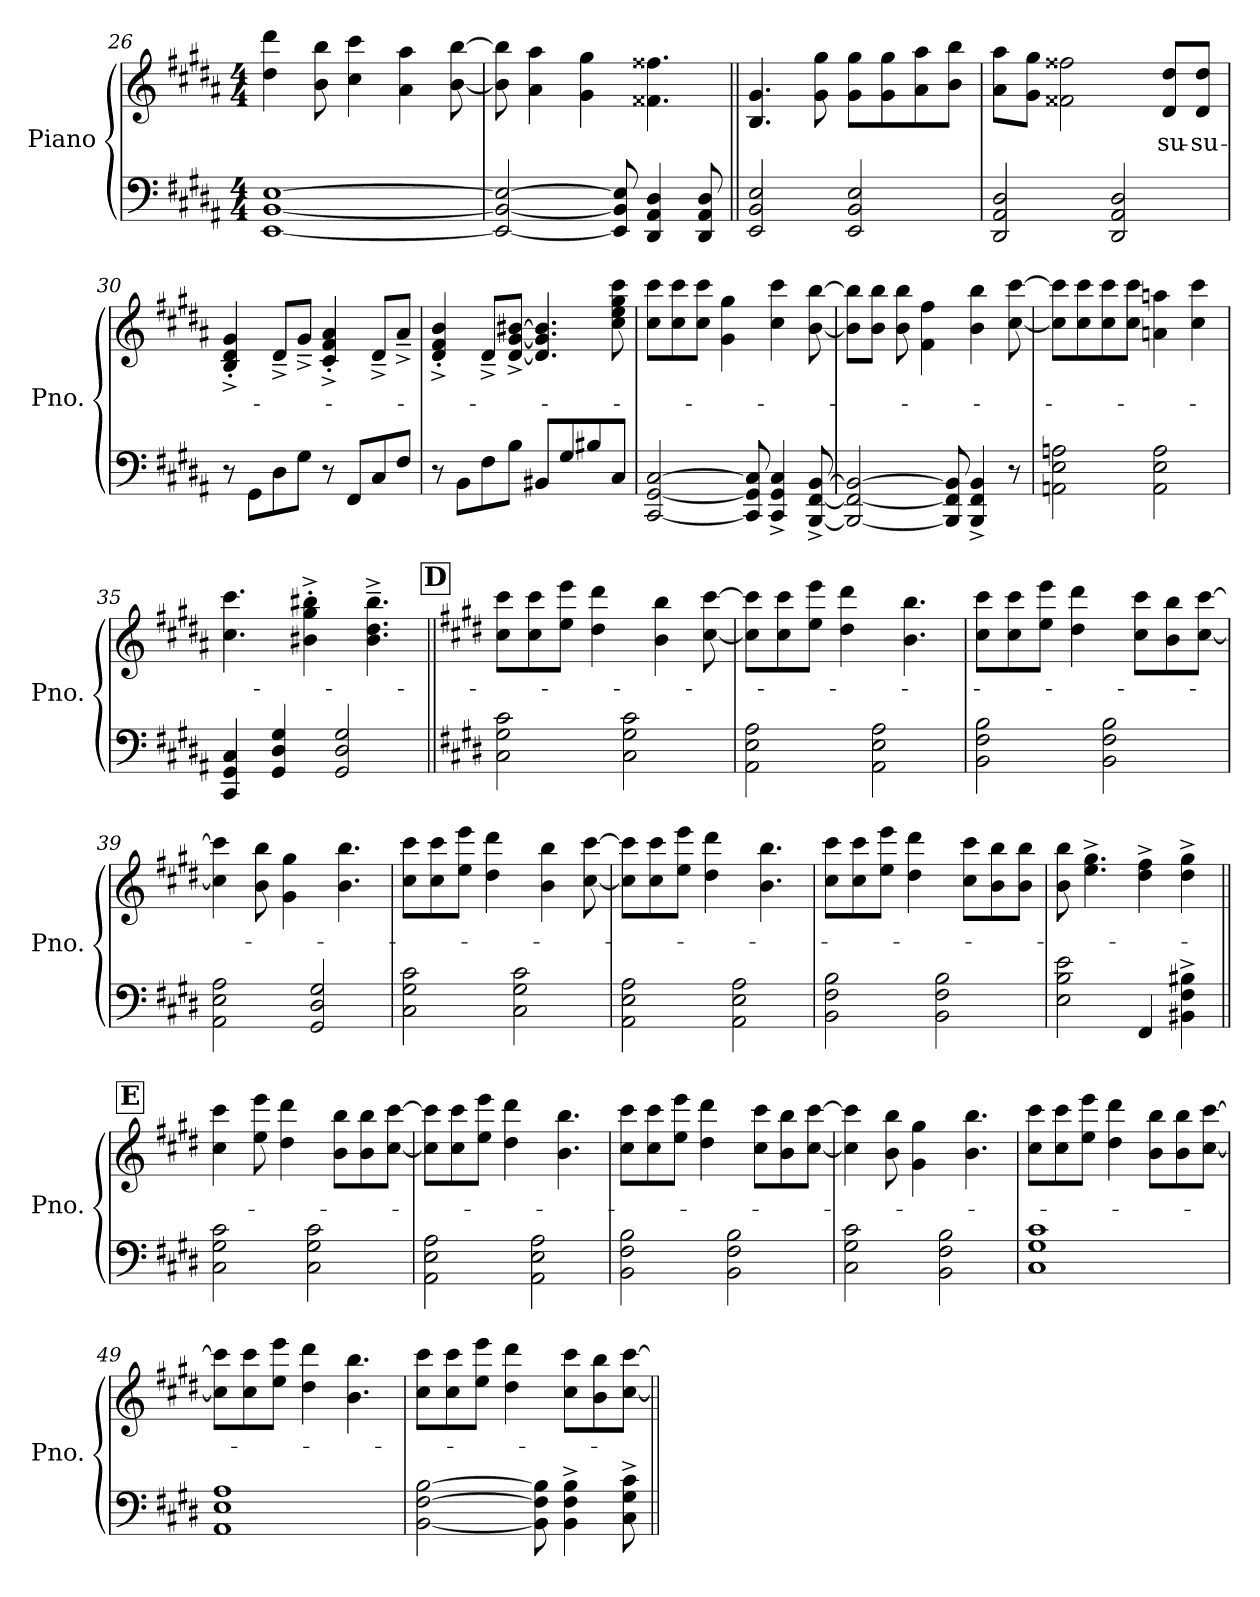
**kern	**kern	**text
*part1	*part1	*part1
*staff2	*staff1	*staff1
*I"Piano	*	*
*I'Pno.	*	*
!!LO:PB:g=z
*clefF4	*clefG2	*
*k[f#c#g#d#a#]	*k[f#c#g#d#a#]	*
*B:	*B:	*
*M4/4	*M4/4	*
=26	=26	=26
[1EE [1BB [1E	4dd#\ 4ddd#\	.
.	8b\ 8bb\	.
.	4cc#\ 4ccc#\	.
.	4a#\ 4aa#\	.
.	[8b\ [8bb\	.
=27	=27	=27
2EE/_ 2BB/_ 2E/_	8b\] 8bb\]	.
.	4a#\ 4aa#\	.
.	4g#\ 4gg#\	.
8EE/] 8BB/] 8E/]	.	.
4DD#/ 4AA#/ 4D#/	4.f##X\ 4.ff##X\	.
8DD#/ 8AA#/ 8D#/	.	.
=28||	=28||	=28||
2EE/ 2BB/ 2E/	4.B/ 4.g#/	.
.	8g#\ 8gg#\	.
2EE/ 2BB/ 2E/	8g#\ 8gg#\L	.
.	8g#\ 8gg#\	.
.	8a#\ 8aa#\	.
.	8b\ 8bb\J	.
=29	=29	=29
2DD#/ 2AA#/ 2D#/	8a#\ 8aa#\L	.
.	8g#\ 8gg#\J	.
.	2f##X\ 2ff##X\	.
2DD#/ 2AA#/ 2D#/	.	.
.	8d#/ 8dd#/L	su-
.	8d#/ 8dd#/J	-su-
=30	=30	=30
8r	4B/'^ 4d#/'^ 4g#/'^	.
8GG#\L	.	.
8D#\	8d#^~/L	.
8G#\J	8g#^~/J	.
8r	4c#/'^ 4f#/'^ 4a#/'^	.
8FF#/L	.	.
8C#/	8d#^~/L	.
8F#/J	8a#^~/J	.
!!LO:LB:g=z
=31	=31	=31
8r	4d#/'^ 4f#/'^ 4b/'^	.
8BB\L	.	.
8F#\	8d#^~/L	.
8B\J	[8d#/^ [8g#/^ [8b#X/^J	.
8BB#X/L	4.d#/] 4.g#/] 4.b#/]	.
8G#/	.	.
8B#X/	.	.
8C#/J	8cc#\ 8ee\ 8gg#\ 8ccc#\	.
=32	=32	=32
[2CC#/ [2GG#/ [2C#/	8cc#\ 8ccc#\L	.
.	8cc#\ 8ccc#\	.
.	8cc#\ 8ccc#\J	.
.	4g#\ 4gg#\	.
8CC#/] 8GG#/] 8C#/]	.	.
4CC#/^ 4GG#/^ 4C#/^	4cc#\ 4ccc#\	.
[8BBB/^ [8FF#/^ [8BB/^	[8b\ [8bb\	.
=33	=33	=33
2BBB/_ 2FF#/_ 2BB/_	8b\] 8bb\]L	.
.	8b\ 8bb\J	.
.	8b\ 8bb\	.
.	4f#\ 4ff#\	.
8BBB/] 8FF#/] 8BB/]	.	.
4BBB/^ 4FF#/^ 4BB/^	4b\ 4bb\	.
8r	[8cc#\ [8ccc#\	.
=34	=34	=34
2AAn\ 2E\ 2An\	8cc#\] 8ccc#\]L	.
.	8cc#\ 8ccc#\	.
.	8cc#\ 8ccc#\	.
.	8cc#\ 8ccc#\J	.
2AA\ 2E\ 2A\	4an\ 4aan\	.
.	4cc#\ 4ccc#\	.
=35	=35	=35
4CC#/ 4GG#/ 4C#/	4.cc#\ 4.ccc#\	.
4GG#/ 4D#/ 4G#/	.	.
.	4b#X\^' 4gg#\^' 4bb#X\^'	.
2GG#/ 2D#/ 2G#/	.	.
.	4.b#\^~ 4.dd#\^~ 4.bb#\^~	.
!!LO:LB:g=z
!!LO:REH:place=s1:a:t=D
=36||	=36||	=36||
*k[f#c#g#d#]	*k[f#c#g#d#]	*
*E:	*E:	*
2C#\ 2G#\ 2c#\	8cc#\ 8ccc#\L	.
.	8cc#\ 8ccc#\	.
.	8ee\ 8eee\J	.
.	4dd#\ 4ddd#\	.
2C#\ 2G#\ 2c#\	.	.
.	4b\ 4bb\	.
.	[8cc#\ [8ccc#\	.
=37	=37	=37
2AA\ 2E\ 2A\	8cc#\] 8ccc#\]L	.
.	8cc#\ 8ccc#\	.
.	8ee\ 8eee\J	.
.	4dd#\ 4ddd#\	.
2AA\ 2E\ 2A\	.	.
.	4.b\ 4.bb\	.
=38	=38	=38
2BB\ 2F#\ 2B\	8cc#\ 8ccc#\L	.
.	8cc#\ 8ccc#\	.
.	8ee\ 8eee\J	.
.	4dd#\ 4ddd#\	.
2BB\ 2F#\ 2B\	.	.
.	8cc#\ 8ccc#\L	.
.	8b\ 8bb\	.
.	[8cc#\ [8ccc#\J	.
=39	=39	=39
2AA\ 2E\ 2A\	4cc#\] 4ccc#\]	.
.	8b\ 8bb\	.
.	4g#\ 4gg#\	.
2GG#/ 2D#/ 2G#/	.	.
.	4.b\ 4.bb\	.
=40	=40	=40
2C#\ 2G#\ 2c#\	8cc#\ 8ccc#\L	.
.	8cc#\ 8ccc#\	.
.	8ee\ 8eee\J	.
.	4dd#\ 4ddd#\	.
2C#\ 2G#\ 2c#\	.	.
.	4b\ 4bb\	.
.	[8cc#\ [8ccc#\	.
=41	=41	=41
2AA\ 2E\ 2A\	8cc#\] 8ccc#\]L	.
.	8cc#\ 8ccc#\	.
.	8ee\ 8eee\J	.
.	4dd#\ 4ddd#\	.
2AA\ 2E\ 2A\	.	.
.	4.b\ 4.bb\	.
!!LO:LB:g=z
=42	=42	=42
2BB\ 2F#\ 2B\	8cc#\ 8ccc#\L	.
.	8cc#\ 8ccc#\	.
.	8ee\ 8eee\J	.
.	4dd#\ 4ddd#\	.
2BB\ 2F#\ 2B\	.	.
.	8cc#\ 8ccc#\L	.
.	8b\ 8bb\	.
.	8b\ 8bb\J	.
=43	=43	=43
2E\ 2B\ 2e\	8b\ 8bb\	.
.	4.ee\^ 4.gg#\^	.
4FF#/	4dd#\^ 4ff#\^	.
4BB#X\^ 4F#\^ 4B#X\^	4dd#\^ 4gg#\^	.
!!LO:REH:place=s1:a:t=E
=44||	=44||	=44||
2C#\ 2G#\ 2c#\	4cc#\ 4ccc#\	.
.	8ee\ 8eee\	.
.	4dd#\ 4ddd#\	.
2C#\ 2G#\ 2c#\	.	.
.	8b\ 8bb\L	.
.	8b\ 8bb\	.
.	[8cc#\ [8ccc#\J	.
=45	=45	=45
2AA\ 2E\ 2A\	8cc#\] 8ccc#\]L	.
.	8cc#\ 8ccc#\	.
.	8ee\ 8eee\J	.
.	4dd#\ 4ddd#\	.
2AA\ 2E\ 2A\	.	.
.	4.b\ 4.bb\	.
=46	=46	=46
2BB\ 2F#\ 2B\	8cc#\ 8ccc#\L	.
.	8cc#\ 8ccc#\	.
.	8ee\ 8eee\J	.
.	4dd#\ 4ddd#\	.
2BB\ 2F#\ 2B\	.	.
.	8cc#\ 8ccc#\L	.
.	8b\ 8bb\	.
.	[8cc#\ [8ccc#\J	.
=47	=47	=47
2C#\ 2G#\ 2c#\	4cc#\] 4ccc#\]	.
.	8b\ 8bb\	.
.	4g#\ 4gg#\	.
2BB\ 2F#\ 2B\	.	.
.	4.b\ 4.bb\	.
!!LO:LB:g=z
=48	=48	=48
1C# 1G# 1c#	8cc#\ 8ccc#\L	.
.	8cc#\ 8ccc#\	.
.	8ee\ 8eee\J	.
.	4dd#\ 4ddd#\	.
.	8b\ 8bb\L	.
.	8b\ 8bb\	.
.	[8cc#\ [8ccc#\J	.
=49	=49	=49
1AA 1E 1A	8cc#\] 8ccc#\]L	.
.	8cc#\ 8ccc#\	.
.	8ee\ 8eee\J	.
.	4dd#\ 4ddd#\	.
.	4.b\ 4.bb\	.
=50	=50	=50
[2BB\ [2F#\ [2B\	8cc#\ 8ccc#\L	.
.	8cc#\ 8ccc#\	.
.	8ee\ 8eee\J	.
.	4dd#\ 4ddd#\	.
8BB\] 8F#\] 8B\]	.	.
4BB\^ 4F#\^ 4B\^	8cc#\ 8ccc#\L	.
.	8b\ 8bb\	.
8C#\^ 8G#\^ 8c#\^	[8cc#\ [8ccc#\J	.
=||	=||	=||
*-	*-	*-
